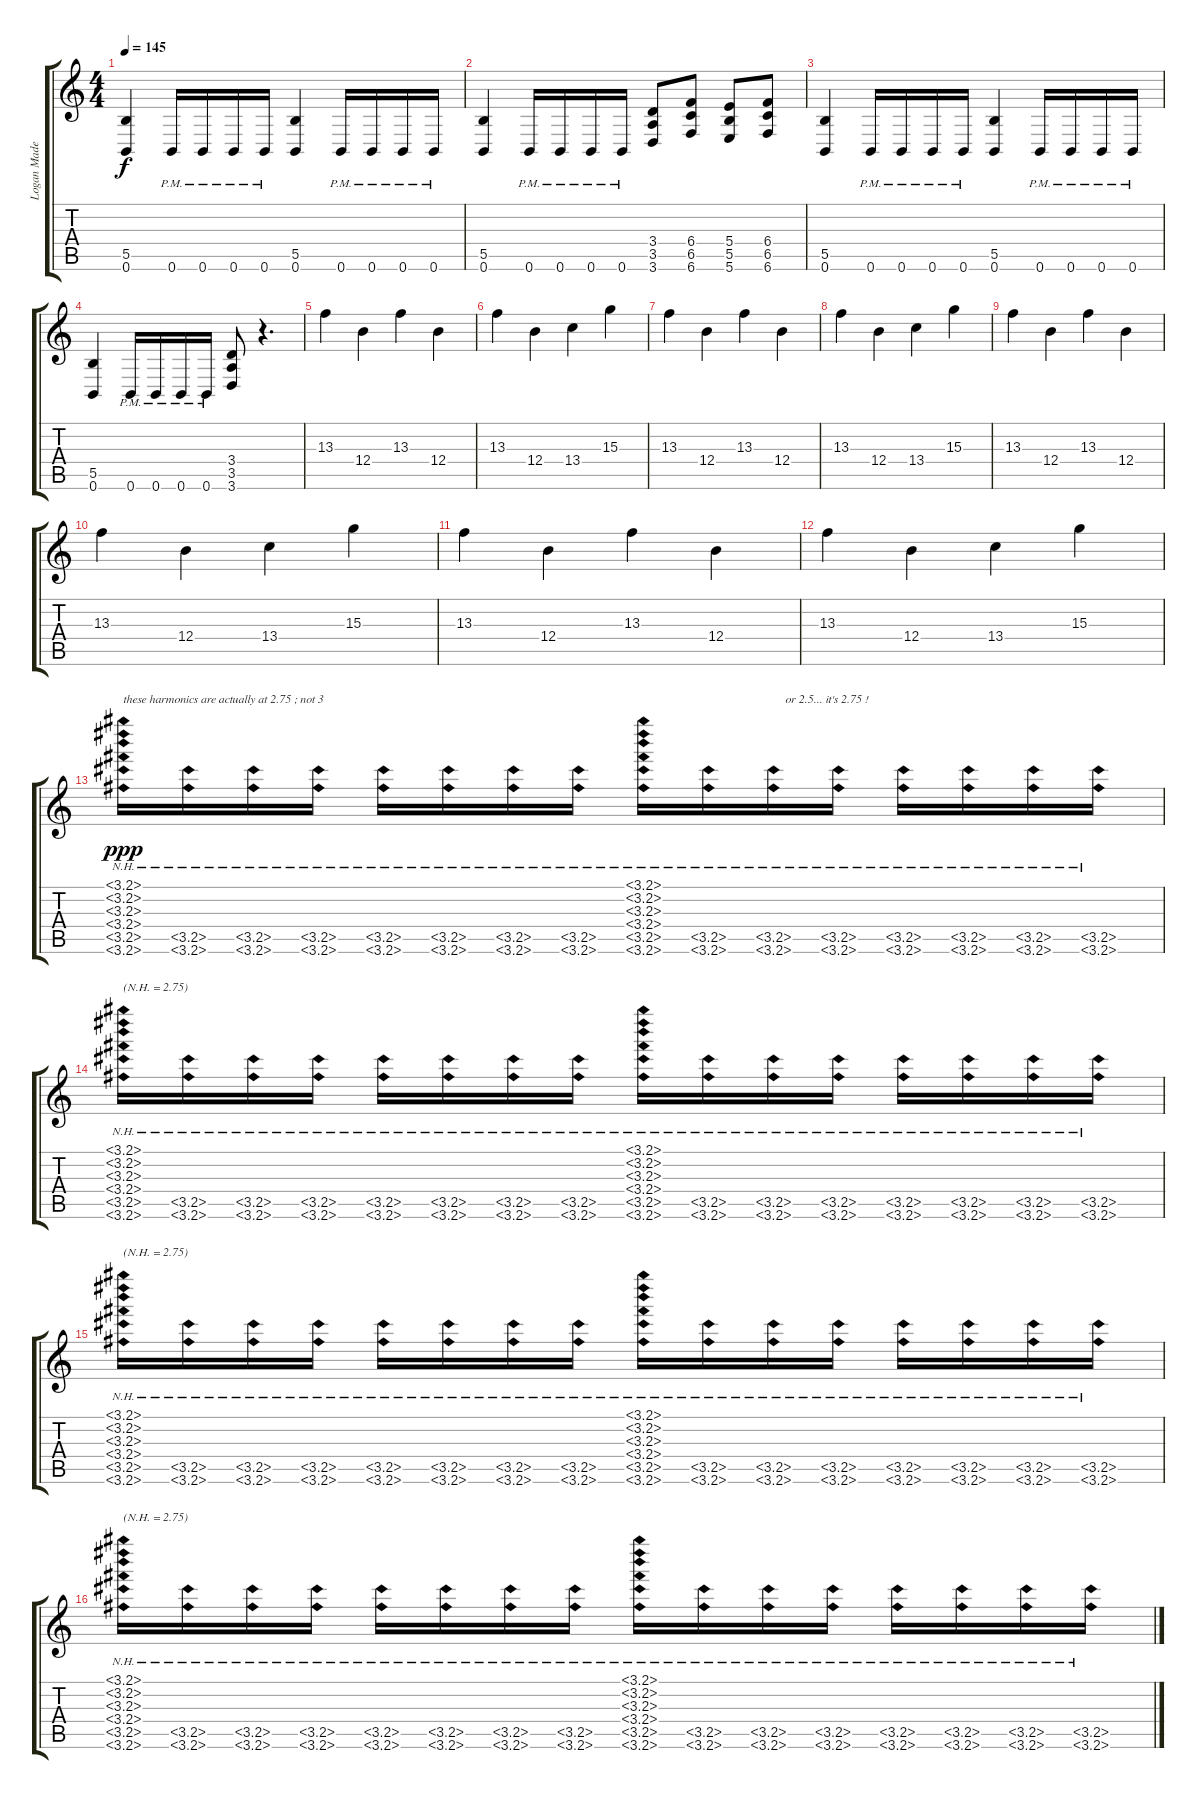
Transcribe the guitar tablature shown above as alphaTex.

\track ("Logan Mader" "Logan Made") {instrument distortionguitar}
\staff {score tabs}
\tuning (Db4 Ab3 E3 B2 Gb2 B1) {hide}
\ts (4 4)
\tempo 145
\clef g2
\ks c
(5.5 0.6).4{dy f} 0.6{pm}.16 0.6{pm}.16 0.6{pm}.16 0.6{pm}.16 (5.5 0.6).4 0.6{pm}.16 0.6{pm}.16 0.6{pm}.16 0.6{pm}.16 |
(5.5 0.6).4 0.6{pm}.16 0.6{pm}.16 0.6{pm}.16 0.6{pm}.16 (3.4 3.5 3.6).8 (6.4 6.5 6.6).8 (5.4 5.5 5.6).8 (6.4 6.5 6.6).8 |
(5.5 0.6).4 0.6{pm}.16 0.6{pm}.16 0.6{pm}.16 0.6{pm}.16 (5.5 0.6).4 0.6{pm}.16 0.6{pm}.16 0.6{pm}.16 0.6{pm}.16 |
(5.5 0.6).4 0.6{pm}.16 0.6{pm}.16 0.6{pm}.16 0.6{pm}.16 (3.4 3.5 3.6).8 r.4{d} |
13.3.4 12.4.4 13.3.4 12.4.4 |
13.3.4 12.4.4 13.4.4 15.3.4 |
13.3.4 12.4.4 13.3.4 12.4.4 |
13.3.4 12.4.4 13.4.4 15.3.4 |
13.3.4 12.4.4 13.3.4 12.4.4 |
13.3.4 12.4.4 13.4.4 15.3.4 |
13.3.4 12.4.4 13.3.4 12.4.4 |
13.3.4 12.4.4 13.4.4 15.3.4 |
(3.1{nh} 3.2{nh} 3.3{nh} 3.4{nh} 3.5{nh} 3.6{nh}).16{txt "these harmonics are actually at 2.75 ; not 3" dy ppp} (3.5{nh} 3.6{nh}).16 (3.5{nh} 3.6{nh}).16 (3.5{nh} 3.6{nh}).16 (3.5{nh} 3.6{nh}).16 (3.5{nh} 3.6{nh}).16 (3.5{nh} 3.6{nh}).16 (3.5{nh} 3.6{nh}).16 (3.1{nh} 3.2{nh} 3.3{nh} 3.4{nh} 3.5{nh} 3.6{nh}).16 (3.5{nh} 3.6{nh}).16 (3.5{nh} 3.6{nh}).16{txt "    or 2.5... it's 2.75 !"} (3.5{nh} 3.6{nh}).16 (3.5{nh} 3.6{nh}).16 (3.5{nh} 3.6{nh}).16 (3.5{nh} 3.6{nh}).16 (3.5{nh} 3.6{nh}).16 |
(3.1{nh} 3.2{nh} 3.3{nh} 3.4{nh} 3.5{nh} 3.6{nh}).16{txt "(N.H. = 2.75)"} (3.5{nh} 3.6{nh}).16 (3.5{nh} 3.6{nh}).16 (3.5{nh} 3.6{nh}).16 (3.5{nh} 3.6{nh}).16 (3.5{nh} 3.6{nh}).16 (3.5{nh} 3.6{nh}).16 (3.5{nh} 3.6{nh}).16 (3.1{nh} 3.2{nh} 3.3{nh} 3.4{nh} 3.5{nh} 3.6{nh}).16 (3.5{nh} 3.6{nh}).16 (3.5{nh} 3.6{nh}).16 (3.5{nh} 3.6{nh}).16 (3.5{nh} 3.6{nh}).16 (3.5{nh} 3.6{nh}).16 (3.5{nh} 3.6{nh}).16 (3.5{nh} 3.6{nh}).16 |
(3.1{nh} 3.2{nh} 3.3{nh} 3.4{nh} 3.5{nh} 3.6{nh}).16{txt "(N.H. = 2.75)"} (3.5{nh} 3.6{nh}).16 (3.5{nh} 3.6{nh}).16 (3.5{nh} 3.6{nh}).16 (3.5{nh} 3.6{nh}).16 (3.5{nh} 3.6{nh}).16 (3.5{nh} 3.6{nh}).16 (3.5{nh} 3.6{nh}).16 (3.1{nh} 3.2{nh} 3.3{nh} 3.4{nh} 3.5{nh} 3.6{nh}).16 (3.5{nh} 3.6{nh}).16 (3.5{nh} 3.6{nh}).16 (3.5{nh} 3.6{nh}).16 (3.5{nh} 3.6{nh}).16 (3.5{nh} 3.6{nh}).16 (3.5{nh} 3.6{nh}).16 (3.5{nh} 3.6{nh}).16 |
(3.1{nh} 3.2{nh} 3.3{nh} 3.4{nh} 3.5{nh} 3.6{nh}).16{txt "(N.H. = 2.75)"} (3.5{nh} 3.6{nh}).16 (3.5{nh} 3.6{nh}).16 (3.5{nh} 3.6{nh}).16 (3.5{nh} 3.6{nh}).16 (3.5{nh} 3.6{nh}).16 (3.5{nh} 3.6{nh}).16 (3.5{nh} 3.6{nh}).16 (3.1{nh} 3.2{nh} 3.3{nh} 3.4{nh} 3.5{nh} 3.6{nh}).16 (3.5{nh} 3.6{nh}).16 (3.5{nh} 3.6{nh}).16 (3.5{nh} 3.6{nh}).16 (3.5{nh} 3.6{nh}).16 (3.5{nh} 3.6{nh}).16 (3.5{nh} 3.6{nh}).16 (3.5{nh} 3.6{nh}).16
